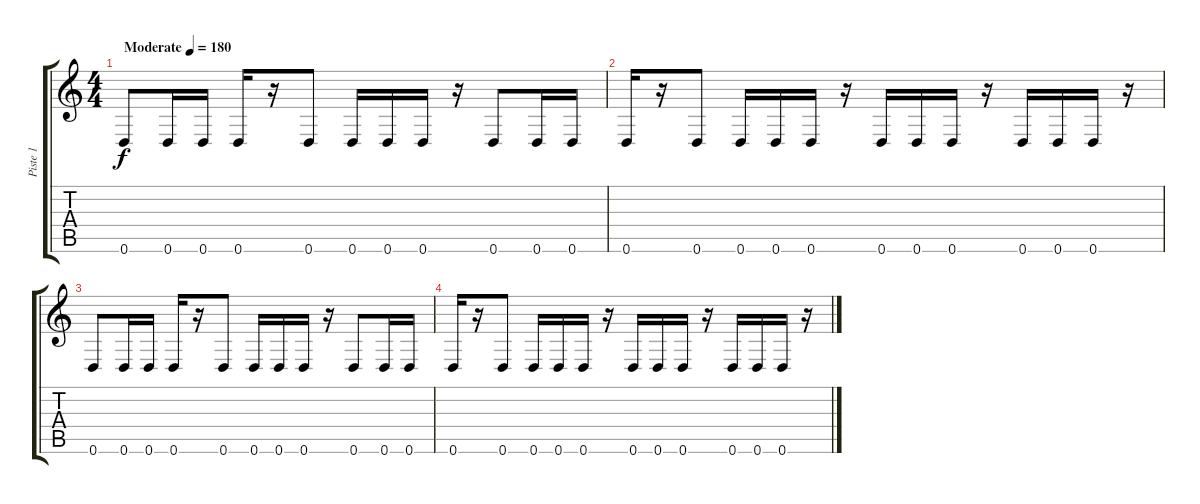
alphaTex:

\track ("Piste 1" "Piste 1") {instrument distortionguitar}
\staff {score tabs}
\tuning (E4 B3 G3 D3 A2 D2) {hide}
\ts (4 4)
\tempo (180 "Moderate")
\clef g2
\ks c
0.6.8{dy f instrument distortionguitar} 0.6.16 0.6.16 0.6.16 r.16 0.6.8 0.6.16 0.6.16 0.6.16 r.16 0.6.8 0.6.16 0.6.16 |
0.6.16 r.16 0.6.8 0.6.16 0.6.16 0.6.16 r.16 0.6.16 0.6.16 0.6.16 r.16 0.6.16 0.6.16 0.6.16 r.16 |
0.6.8 0.6.16 0.6.16 0.6.16 r.16 0.6.8 0.6.16 0.6.16 0.6.16 r.16 0.6.8 0.6.16 0.6.16 |
0.6.16 r.16 0.6.8 0.6.16 0.6.16 0.6.16 r.16 0.6.16 0.6.16 0.6.16 r.16 0.6.16 0.6.16 0.6.16 r.16
